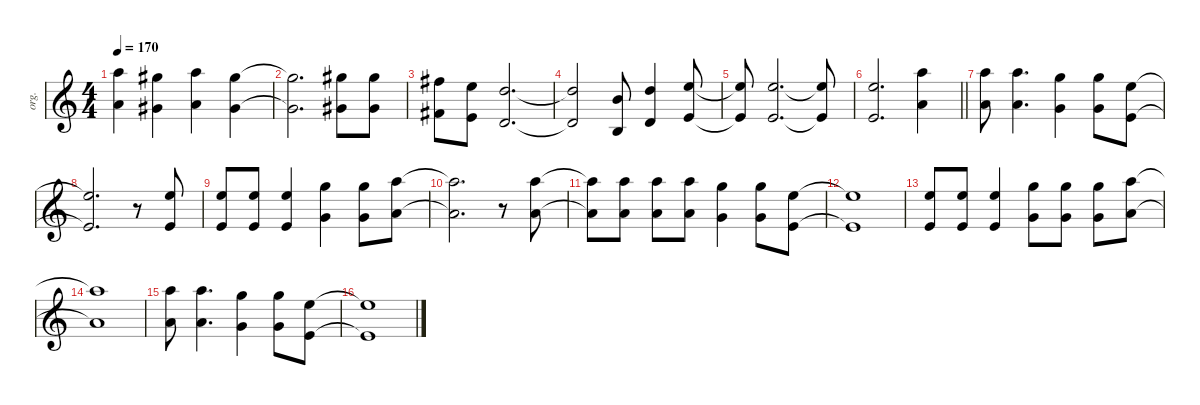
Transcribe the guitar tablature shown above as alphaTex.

\defaultSystemsLayout 4
\hideDynamics
\bracketExtendMode nobrackets
\otherSystemsTrackNameOrientation horizontal
\track ("Vocals" "org.") {instrument rockorgan}
\staff {score}
\tuning (E4 B3 G3 D3 A2 E2)
\ts (4 4)
\tempo 170
\clef g2
\ks c
(17.1 14.3).4{dy f beam Down} (16.1{acc #} 13.3{acc #}).4{beam Down} (17.1 14.3).4{beam Down} (16.1{acc #} 13.3{acc #}).4{beam Down} |
(16.1{t acc #} 13.3{t acc #}).2{d beam Down} (16.1{acc #} 13.3{acc #}).8{beam Down} (16.1{acc #} 13.3{acc #}).8{beam Down} |
(14.1{acc #} 11.3{acc #}).8{beam Down} (12.1 9.3).8{beam Down} (10.1 7.3).2{d beam Up} |
(10.1{t} 7.3{t}).2{beam Up} (7.1 4.3).8{beam Up} (10.1 7.3).4{beam Up} (12.1 9.3).8{beam Up} |
(12.1{t} 9.3{t}).8{beam Up} (12.1 9.3).2{d beam Up} (12.1{t} 9.3{t}).8{beam Up} |
\barLineRight lightlight
(12.1 9.3).2{d beam Up} (17.1 14.3).4{beam Down} |
(17.1 14.3).8{beam Down} (17.1 14.3).4{d beam Down} (15.1 12.3).4{beam Down} (15.1 12.3).8{beam Down} (12.1 9.3).8{beam Down} |
(12.1{t} 9.3{t}).2{d beam Up} r.8{beam Up} (12.1 9.3).8{beam Up} |
(12.1 9.3).8{beam Up} (12.1 9.3).8{beam Up} (12.1 9.3).4{beam Up} (15.1 12.3).4{beam Down} (15.1 12.3).8{beam Down} (17.1 14.3).8{beam Down} |
(17.1{t} 14.3{t}).2{d beam Down} r.8{beam Down} (17.1 14.3).8{beam Down} |
(17.1{t} 14.3{t}).8{beam Down} (17.1 14.3).8{beam Down} (17.1 14.3).8{beam Down} (17.1 14.3).8{beam Down} (15.1 12.3).4{beam Down} (15.1 12.3).8{beam Down} (12.1 9.3).8{beam Down} |
(12.1{t} 9.3{t}).1{beam Up} |
(12.1 9.3).8{beam Up} (12.1 9.3).8{beam Up} (12.1 9.3).4{beam Up} (15.1 12.3).8{beam Down} (15.1 12.3).8{beam Down} (15.1 12.3).8{beam Down} (17.1 14.3).8{beam Down} |
(17.1{t} 14.3{t}).1{beam Down} |
(17.1 14.3).8{beam Down} (17.1 14.3).4{d beam Down} (15.1 12.3).4{beam Down} (15.1 12.3).8{beam Down} (12.1 9.3).8{beam Down} |
(12.1{t} 9.3{t}).1{beam Up}
